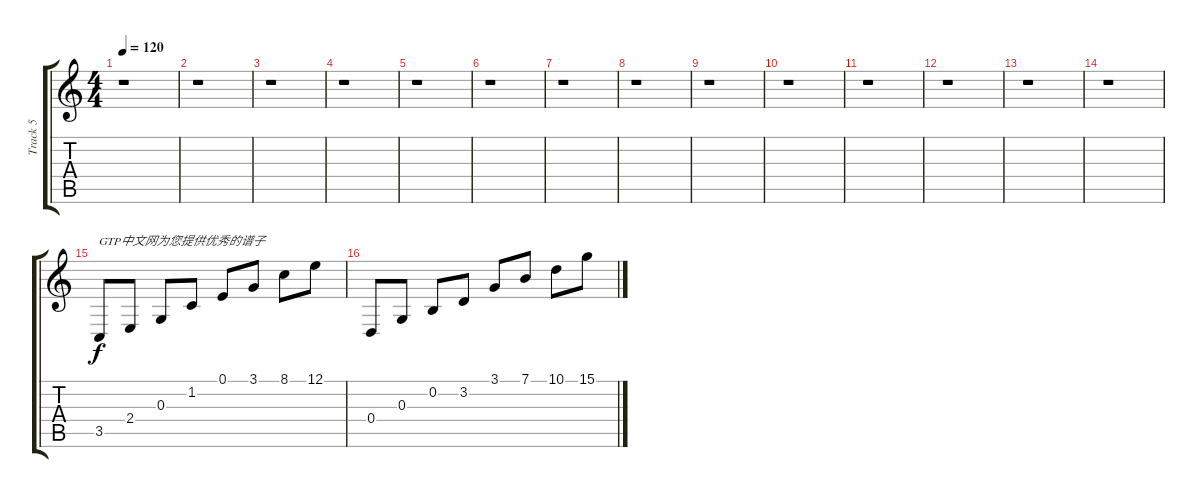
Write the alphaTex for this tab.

\track ("Track 5" "Track 5") {instrument musicbox}
\staff {score tabs}
\tuning (E4 B3 G3 D3 A2 E2) {hide}
\ts (4 4)
\tempo 120
\clef g2
\ks c
r.1{dy f instrument musicbox} |
r.1 |
r.1 |
r.1 |
r.1 |
r.1 |
r.1 |
r.1 |
r.1 |
r.1 |
r.1 |
r.1 |
r.1 |
r.1 |
3.5.8{txt "GTP中文网为您提供优秀的谱子"} 2.4.8 0.3.8 1.2.8 0.1.8 3.1.8 8.1.8 12.1.8 |
0.4.8 0.3.8 0.2.8 3.2.8 3.1.8 7.1.8 10.1.8 15.1.8
